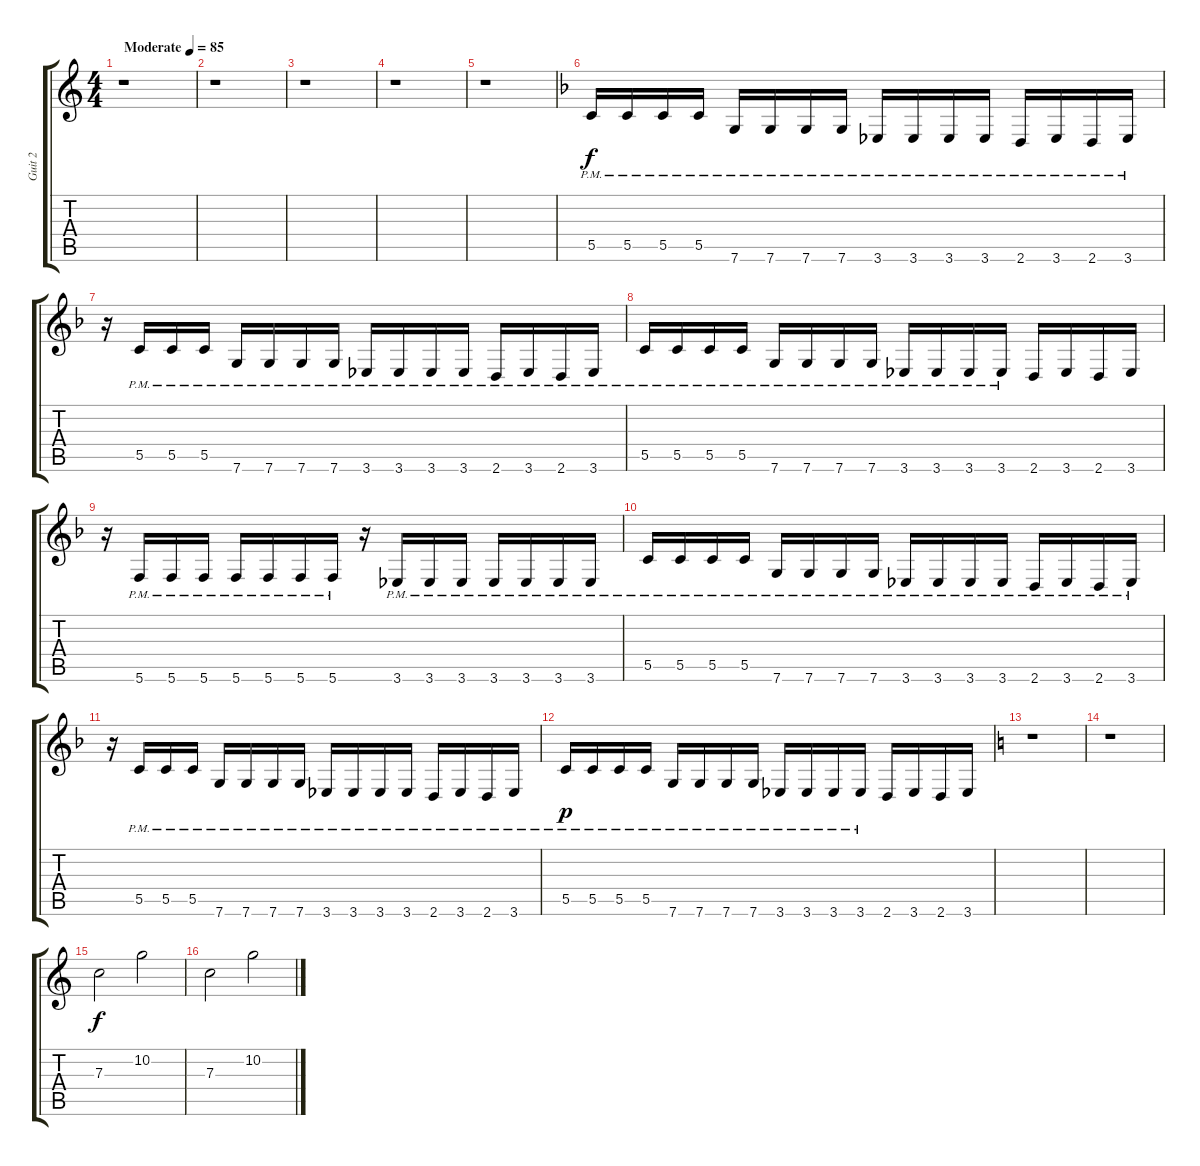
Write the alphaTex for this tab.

\track ("Guit 2" "Guit 2") {instrument distortionguitar}
\staff {score tabs}
\tuning (D4 A3 F3 C3 G2 C2) {hide}
\ts (4 4)
\tempo (85 "Moderate")
\clef g2
\ks c
r.1{dy f instrument distortionguitar} |
r.1 |
r.1 |
r.1 |
r.1 |
\ks f
5.5{pm}.16 5.5{pm}.16 5.5{pm}.16 5.5{pm}.16 7.6{pm}.16 7.6{pm}.16 7.6{pm}.16 7.6{pm}.16 3.6{pm}.16 3.6{pm}.16 3.6{pm}.16 3.6{pm}.16 2.6{pm}.16 3.6{pm}.16 2.6{pm}.16 3.6{pm}.16 |
r.16 5.5{pm}.16 5.5{pm}.16 5.5{pm}.16 7.6{pm}.16 7.6{pm}.16 7.6{pm}.16 7.6{pm}.16 3.6{pm}.16 3.6{pm}.16 3.6{pm}.16 3.6{pm}.16 2.6{pm}.16 3.6{pm}.16 2.6{pm}.16 3.6{pm}.16 |
5.5{pm}.16 5.5{pm}.16 5.5{pm}.16 5.5{pm}.16 7.6{pm}.16 7.6{pm}.16 7.6{pm}.16 7.6{pm}.16 3.6{pm}.16 3.6{pm}.16 3.6{pm}.16 3.6{pm}.16 2.6.16 3.6.16 2.6.16 3.6.16 |
r.16 5.6{pm}.16 5.6{pm}.16 5.6{pm}.16 5.6{pm}.16 5.6{pm}.16 5.6{pm}.16 5.6{pm}.16 r.16 3.6{pm}.16 3.6{pm}.16 3.6{pm}.16 3.6{pm}.16 3.6{pm}.16 3.6{pm}.16 3.6{pm}.16 |
5.5{pm}.16 5.5{pm}.16 5.5{pm}.16 5.5{pm}.16 7.6{pm}.16 7.6{pm}.16 7.6{pm}.16 7.6{pm}.16 3.6{pm}.16 3.6{pm}.16 3.6{pm}.16 3.6{pm}.16 2.6{pm}.16 3.6{pm}.16 2.6{pm}.16 3.6{pm}.16 |
r.16 5.5{pm}.16 5.5{pm}.16 5.5{pm}.16 7.6{pm}.16 7.6{pm}.16 7.6{pm}.16 7.6{pm}.16 3.6{pm}.16 3.6{pm}.16 3.6{pm}.16 3.6{pm}.16 2.6{pm}.16 3.6{pm}.16 2.6{pm}.16 3.6{pm}.16 |
5.5{pm}.16{dy p} 5.5{pm}.16 5.5{pm}.16 5.5{pm}.16 7.6{pm}.16 7.6{pm}.16 7.6{pm}.16 7.6{pm}.16 3.6{pm}.16 3.6{pm}.16 3.6{pm}.16 3.6{pm}.16 2.6.16 3.6.16 2.6.16 3.6.16 |
\ks c
r.1 |
r.1 |
7.3.2{dy f} 10.2.2 |
7.3.2 10.2.2
